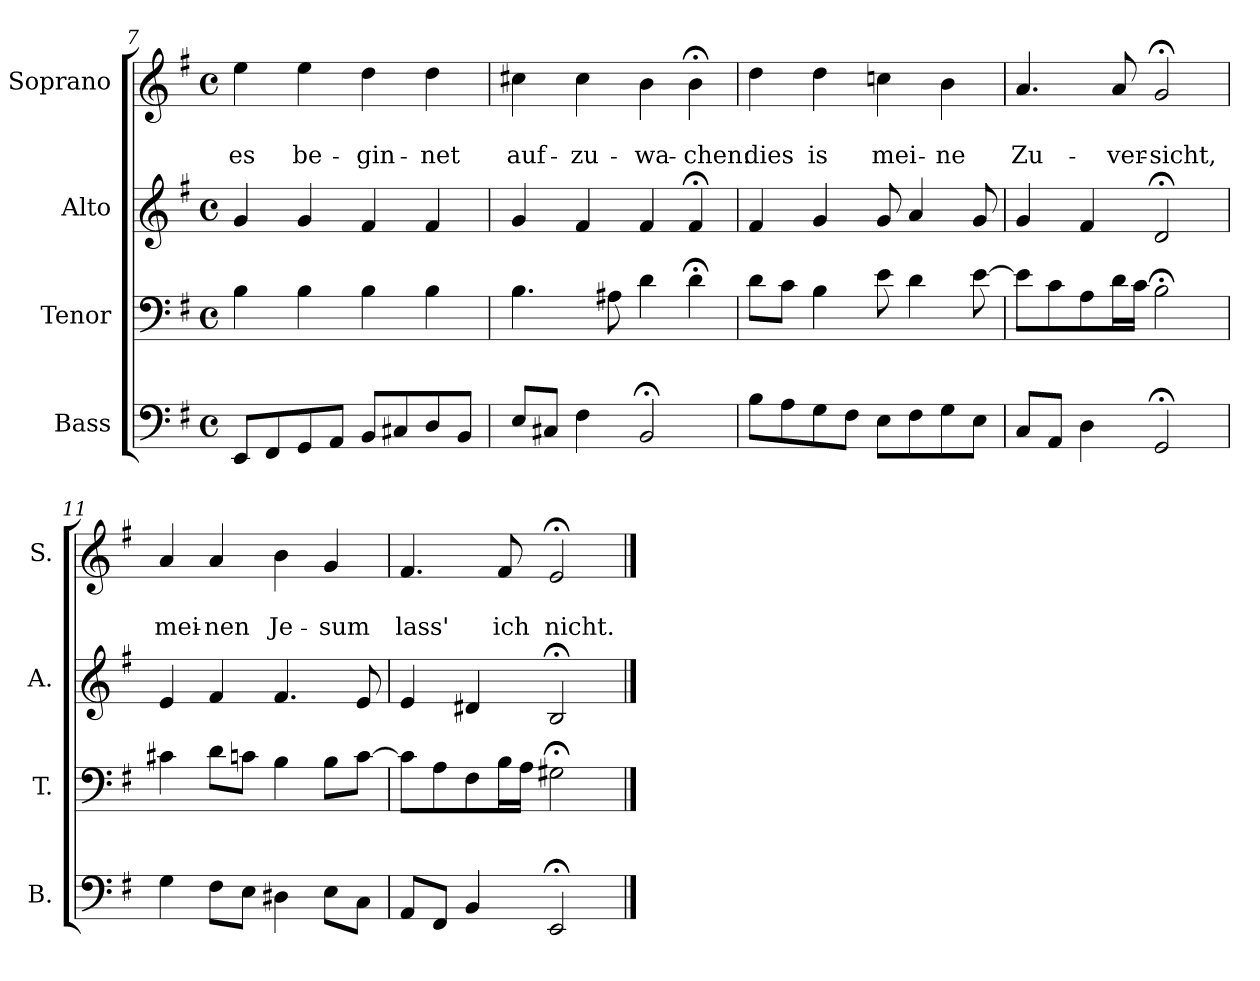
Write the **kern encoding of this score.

**kern	**kern	**kern	**kern	**text	**text
*part4	*part3	*part2	*part1	*part1	*part1
*staff4	*staff3	*staff2	*staff1	*staff1	*staff1
*I"Bass	*I"Tenor	*I"Alto	*I"Soprano	*	*
*I'B.	*I'T.	*I'A.	*I'S.	*	*
*clefF4	*clefF4	*clefG2	*clefG2	*	*
*k[f#]	*k[f#]	*k[f#]	*k[f#]	*	*
*G:	*G:	*G:	*e:	*	*
*M4/4	*M4/4	*M4/4	*M4/4	*	*
*met(c)	*met(c)	*met(c)	*met(c)	*	*
=7	=7	=7	=7	=7	=7
8EE/L	4B\	4g/	4ee\	.	es
8FF#/	.	.	.	.	.
8GG/	4B\	4g/	4ee\	.	be-
8AA/J	.	.	.	.	.
8BB/L	4B\	4f#/	4dd\	.	-gin-
8C#X/	.	.	.	.	.
8D/	4B\	4f#/	4dd\	.	-net
8BB/J	.	.	.	.	.
=8	=8	=8	=8	=8	=8
8E/L	4.B\	4g/	4cc#X\	.	auf-
8C#X/J	.	.	.	.	.
4F#\	.	4f#/	4cc#\	.	-zu-
.	8A#X\	.	.	.	.
2BB;</	4d\	4f#/	4b\	.	-wa-
.	4d;<\	4f#;</	4b;<\	.	-chen:
!!LO:PB:g=z
=9	=9	=9	=9	=9	=9
8B\L	8d\L	4f#/	4dd\	.	dies
8A\	8c\J	.	.	.	.
8G\	4B\	4g/	4dd\	.	is
8F#\J	.	.	.	.	.
8E\L	8e\	8g/	4ccn\	.	mei-
8F#\	4d\	4a/	.	.	.
8G\	.	.	4b\	.	-ne
8E\J	[8e\	8g/	.	.	.
=10	=10	=10	=10	=10	=10
8C/L	8e\L]	4g/	4.a/	.	Zu-
8AA/J	8c\	.	.	.	.
4D\	8A\	4f#/	.	.	.
.	16d\L	.	8a/	.	-ver-
.	16c\JJ	.	.	.	.
2GG;</	2B;<\	2d;</	2g;</	.	-sicht,
=11	=11	=11	=11	=11	=11
4G\	4c#X\	4e/	4a/	.	mei-
8F#\L	8d\L	4f#/	4a/	.	-nen
8E\J	8cn\J	.	.	.	.
4D#X\	4B\	4.f#/	4b\	.	Je-
8E\L	8B\L	.	4g/	.	-sum
8C\J	[8c\J	8e/	.	.	.
=12	=12	=12	=12	=12	=12
8AA/L	8c\L]	4e/	4.f#/	.	lass'
8FF#/J	8A\	.	.	.	.
4BB/	8F#\	4d#X/	.	.	.
.	16B\L	.	8f#/	.	ich
.	16A\JJ	.	.	.	.
2EE;</	2G#X;<\	2B;</	2e;</	.	nicht.
==	==	==	==	==	==
*-	*-	*-	*-	*-	*-
